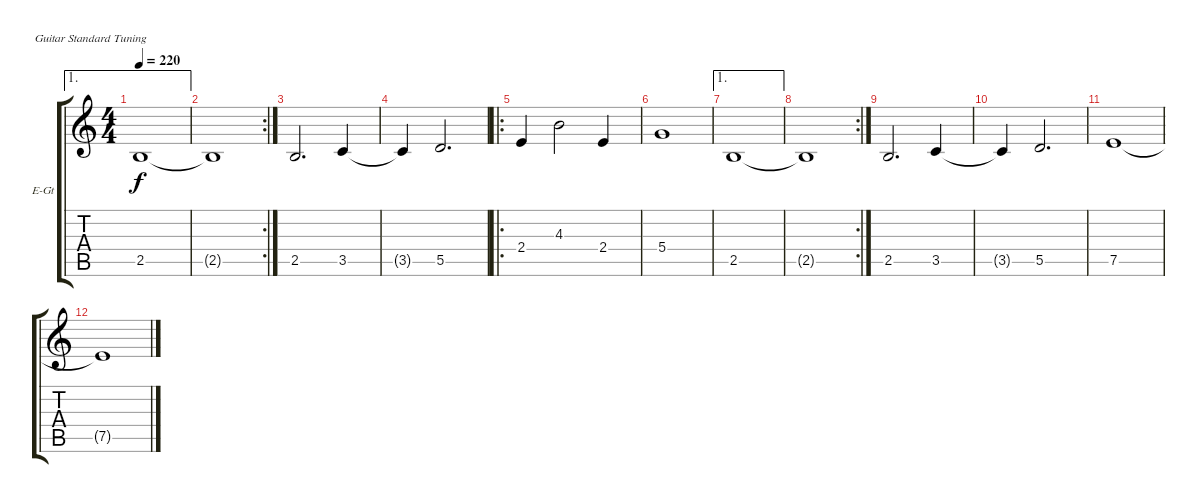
\bracketExtendMode groupsimilarinstruments
\firstSystemTrackNameOrientation horizontal
\otherSystemsTrackNameOrientation horizontal
\track ("Гитара 3" "E-Gt") {instrument electricguitarclean}
\staff {score tabs}
\tuning (E4 B3 G3 D3 A2 E2)
\ae 1
\ts (4 4)
\tempo 220
\clef g2
\ks c
2.5.1{dy f} |
\rc 2
2.5{t}.1 |
2.5.2{d} 3.5.4 |
3.5{t}.4 5.5.2{d} |
\ro
2.4.4 4.3.2 2.4.4 |
5.4.1 |
\ae 1
2.5.1 |
\rc 2
2.5{t}.1 |
2.5.2{d} 3.5.4 |
3.5{t}.4 5.5.2{d} |
7.5.1 |
7.5{t}.1
